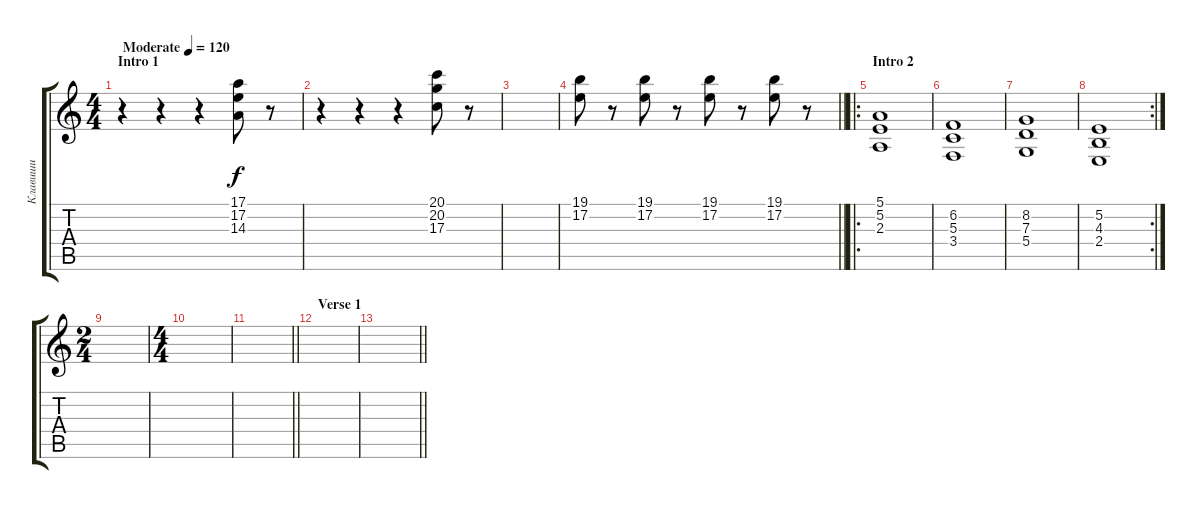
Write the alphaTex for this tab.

\track ("Клавиши" "Клавиши") {instrument stringensemble1}
\staff {score tabs}
\tuning (E4 B3 G3 D3 A2 E2) {hide}
\ts (4 4)
\section ("" "Intro 1")
\tempo (120 "Moderate")
\clef g2
\ks c
r.4{dy f instrument stringensemble1} r.4 r.4 (17.1 17.2 14.3).8 r.8 |
r.4 r.4 r.4 (20.1 20.2 17.3).8 r.8 |
|
\barLineRight lightlight
(19.1 17.2).8 r.8 (19.1 17.2).8 r.8 (19.1 17.2).8 r.8 (19.1 17.2).8 r.8 |
\ro
\section ("" "Intro 2")
(5.1 5.2 2.3).1{volume 7} |
(6.2 5.3 3.4).1 |
(8.2 7.3 5.4).1 |
\rc 2
(5.2 4.3 2.4).1 |
\ts (2 4)
|
\ts (4 4)
|
\barLineRight lightlight
|
\section ("" "Verse 1")
|
\barLineRight lightlight
